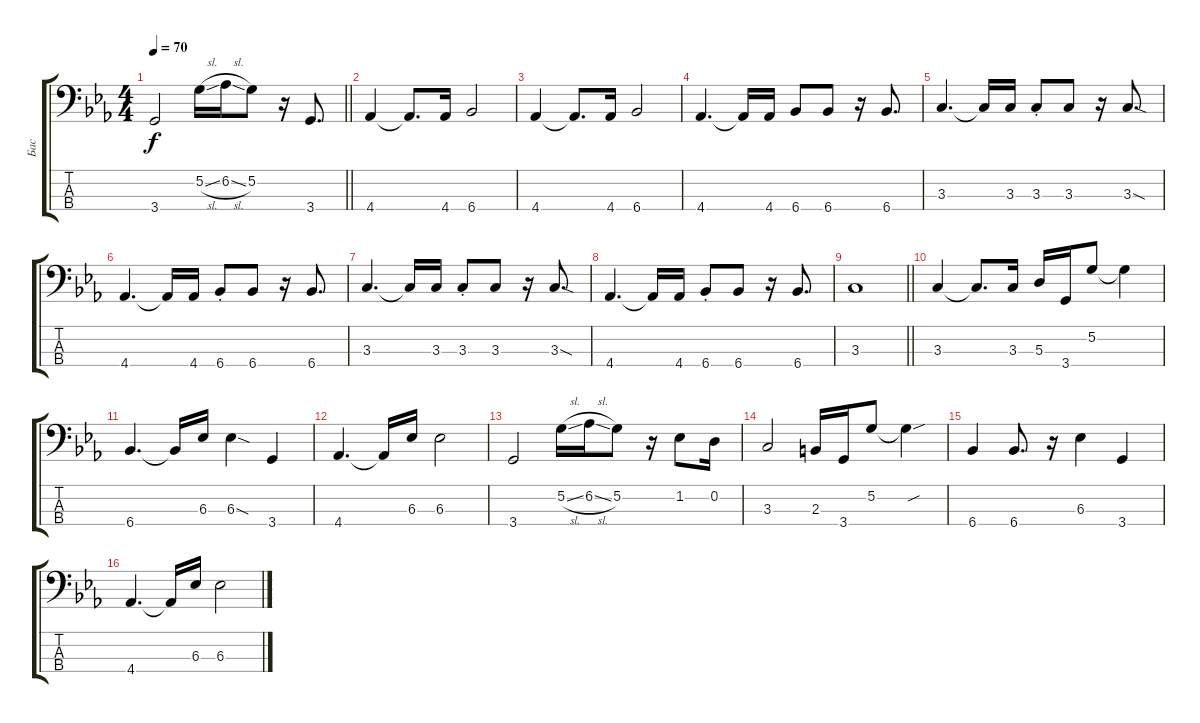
\track ("Бас" "Бас") {instrument electricbassfinger}
\staff {score tabs}
\tuning (G2 D2 A1 E1) {hide}
\ts (4 4)
\tempo 70
\clef f4
\barLineRight lightlight
\ks eb
3.4.2{dy f} 5.2{sl}.16 6.2{sl}.16 5.2.8 r.16 3.4.8{d} |
4.4.4 4.4{t}.8{d} 4.4.16 6.4.2 |
4.4.4 4.4{t}.8{d} 4.4.16 6.4.2 |
4.4.4{d} 4.4{t}.16 4.4.16 6.4.8 6.4.8 r.16 6.4.8{d} |
3.3.4{d} 3.3{t}.16 3.3.16 3.3{st}.8 3.3.8 r.16 3.3{sod}.8{d} |
4.4.4{d} 4.4{t}.16 4.4.16 6.4{st}.8 6.4.8 r.16 6.4.8{d} |
3.3.4{d} 3.3{t}.16 3.3.16 3.3{st}.8 3.3.8 r.16 3.3{sod}.8{d} |
4.4.4{d} 4.4{t}.16 4.4.16 6.4{st}.8 6.4.8 r.16 6.4.8{d} |
\barLineRight lightlight
3.3.1 |
3.3.4 3.3{t}.8{d} 3.3.16 5.3.16 3.4.16 5.2.8 5.2{t}.4 |
6.4.4{d} 6.4{t}.16 6.3.16 6.3{sod}.4 3.4.4 |
4.4.4{d} 4.4{t}.16 6.3.16 6.3.2 |
3.4.2 5.2{sl}.16 6.2{sl}.16 5.2.8 r.16 1.2.8 0.2.16 |
3.3.2 2.3.16 3.4.16 5.2.8 5.2{sou t}.4 |
6.4.4 6.4.8{d} r.16 6.3.4 3.4.4 |
4.4.4{d} 4.4{t}.16 6.3.16 6.3.2
